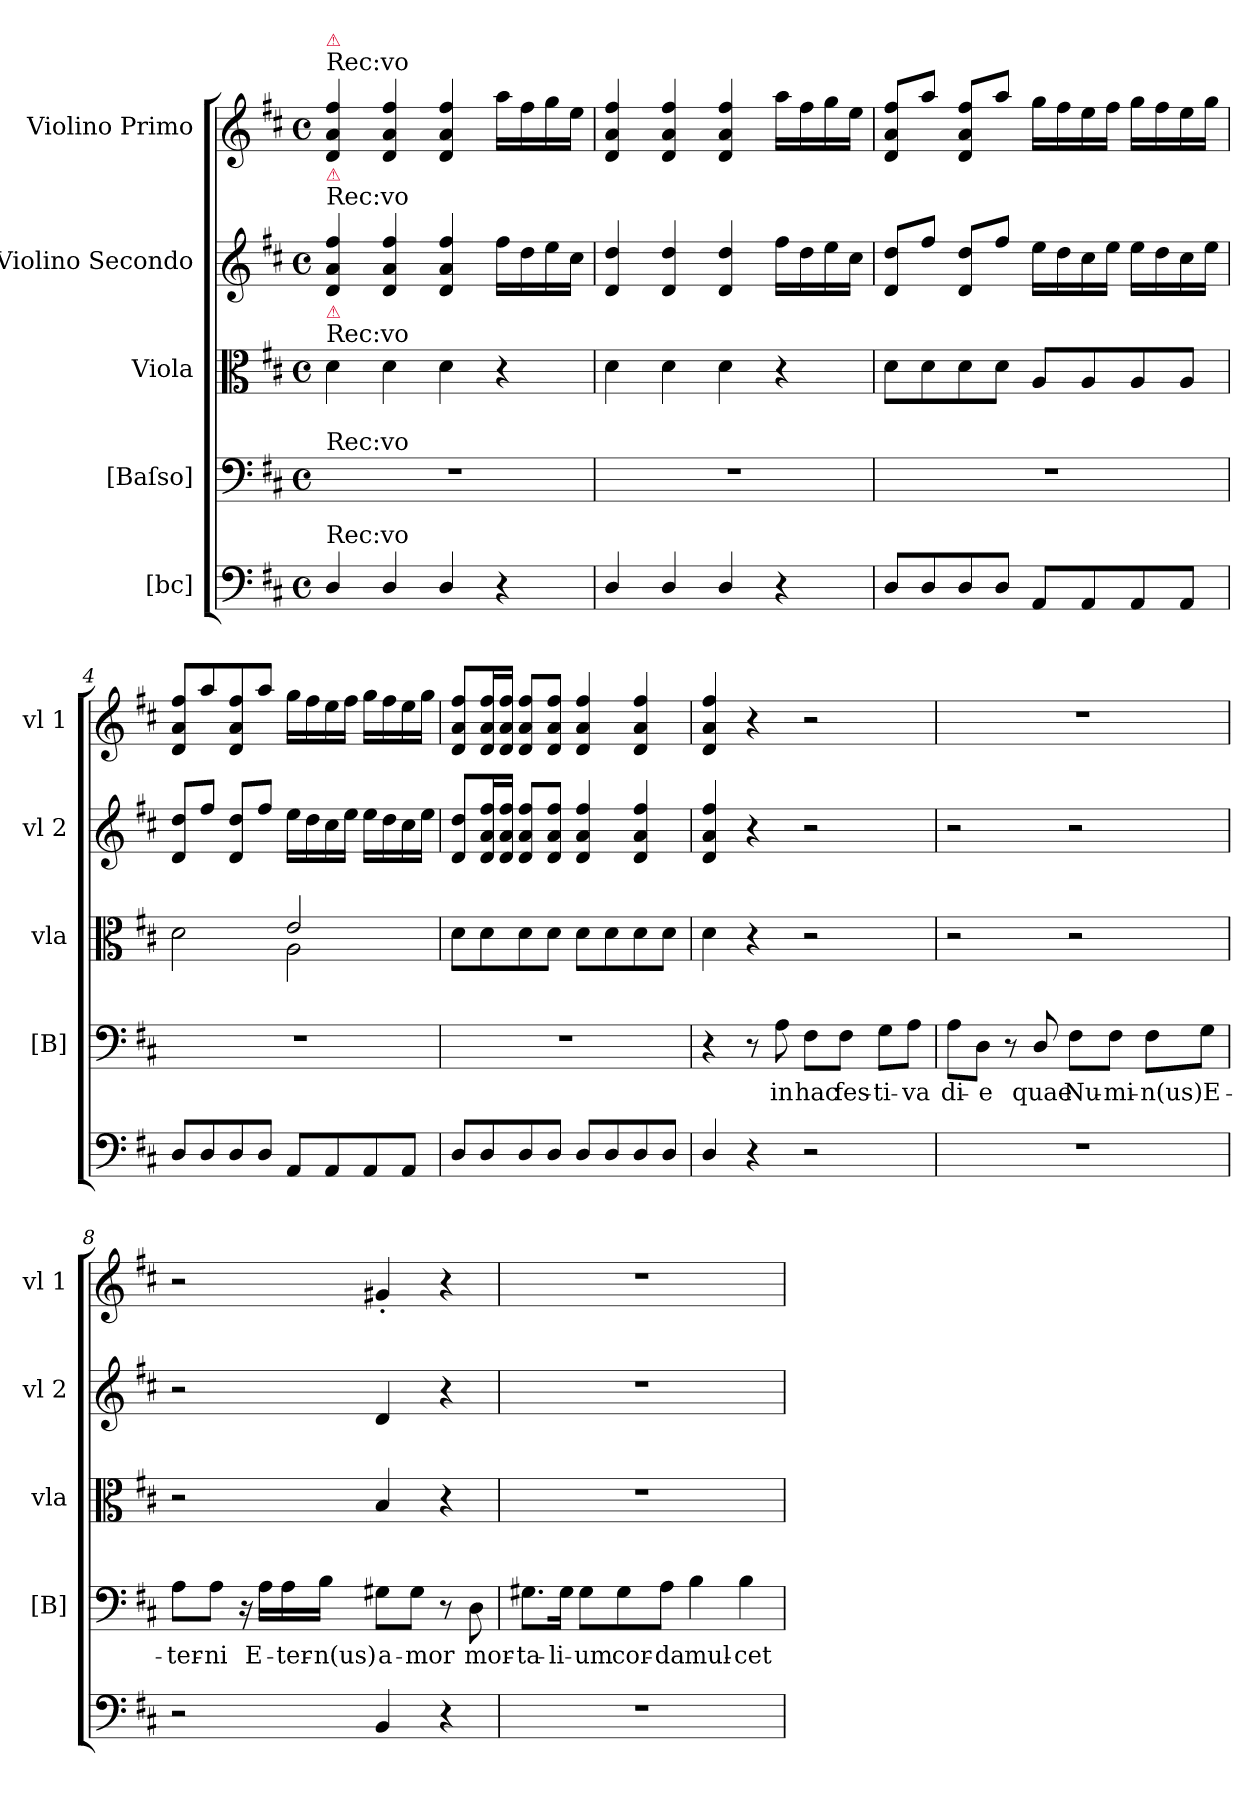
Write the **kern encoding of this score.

**kern	**kern	**text	**kern	**kern	**kern
*part5	*part4	*part4	*part3	*part2	*part1
*staff5	*staff4	*staff4	*staff3	*staff2	*staff1
*I"[bc]	*I"[Baſso]	*	*I"Viola	*I"Violino Secondo	*I"Violino Primo
*	*I'[B]	*	*I'vla	*I'vl 2	*I'vl 1
*clefF4	*clefF4	*	*clefC3	*clefG2	*clefG2
*k[f#c#]	*k[f#c#]	*	*k[f#c#]	*k[f#c#]	*k[f#c#]
*M4/4	*M4/4	*	*M4/4	*M4/4	*M4/4
*met(c)	*met(c)	*	*met(c)	*met(c)	*met(c)
=1	=1	=1	=1	=1	=1
!	!	!	!	!	!LO:TX:a:t=Rec&colon;vo
!	!	!	!	!	!LO:TX:a:color=crimson:t=⚠
!	!	!	!	!LO:TX:a:t=Rec&colon;vo	!
!	!	!	!	!LO:TX:a:color=crimson:t=⚠	!
!	!	!	!LO:TX:a:t=Rec&colon;vo	!	!
!	!	!	!LO:TX:a:color=crimson:t=⚠	!	!
!	!LO:TX:a:t=Rec&colon;vo	!	!	!	!
!LO:TX:a:t=Rec&colon;vo	!	!	!	!	!
4D/	1r	.	4d\	4d/ 4a/ 4ff#/	4d/ 4a/ 4ff#/
4D/	.	.	4d\	4d/ 4a/ 4ff#/	4d/ 4a/ 4ff#/
4D/	.	.	4d\	4d/ 4a/ 4ff#/	4d/ 4a/ 4ff#/
4r	.	.	4r	16ff#\LL	16aa\LL
.	.	.	.	16dd\	16ff#\
.	.	.	.	16ee\	16gg\
.	.	.	.	16cc#\JJ	16ee\JJ
=2	=2	=2	=2	=2	=2
4D/	1r	.	4d\	4d/ 4dd/	4d/ 4a/ 4ff#/
4D/	.	.	4d\	4d/ 4dd/	4d/ 4a/ 4ff#/
4D/	.	.	4d\	4d/ 4dd/	4d/ 4a/ 4ff#/
4r	.	.	4r	16ff#\LL	16aa\LL
.	.	.	.	16dd\	16ff#\
.	.	.	.	16ee\	16gg\
.	.	.	.	16cc#\JJ	16ee\JJ
=3	=3	=3	=3	=3	=3
8D/L	1r	.	8d\L	8d/ 8dd/L	8d/ 8a/ 8ff#/L
8D/	.	.	8d\	8ff#/J	8aa/J
8D/	.	.	8d\	8d/ 8dd/L	8d/ 8a/ 8ff#/L
8D/J	.	.	8d\J	8ff#/J	8aa/J
8AA/L	.	.	8A/L	16ee\LL	16gg\LL
.	.	.	.	16dd\	16ff#\
8AA/	.	.	8A/	16cc#\	16ee\
.	.	.	.	16ee\JJ	16ff#\JJ
8AA/	.	.	8A/	16ee\LL	16gg\LL
.	.	.	.	16dd\	16ff#\
8AA/J	.	.	8A/J	16cc#\	16ee\
.	.	.	.	16ee\JJ	16gg\JJ
=4	=4	=4	=4	=4	=4
*	*	*	*^	*	*
8D/L	1r	.	2d\	2ryy	8d/ 8dd/L	8d/ 8a/ 8ff#/L
8D/	.	.	.	.	8ff#/J	8aa/
8D/	.	.	.	.	8d/ 8dd/L	8d/ 8a/ 8ff#/
8D/J	.	.	.	.	8ff#/J	8aa/J
8AA/L	.	.	2A\	2e/	16ee\LL	16gg\LL
.	.	.	.	.	16dd\	16ff#\
8AA/	.	.	.	.	16cc#\	16ee\
.	.	.	.	.	16ee\JJ	16ff#\JJ
8AA/	.	.	.	.	16ee\LL	16gg\LL
.	.	.	.	.	16dd\	16ff#\
8AA/J	.	.	.	.	16cc#\	16ee\
.	.	.	.	.	16ee\JJ	16gg\JJ
*	*	*	*v	*v	*	*
=5	=5	=5	=5	=5	=5
8D/L	1r	.	8d\L	8d/ 8dd/L	8d/ 8a/ 8ff#/L
8D/	.	.	8d\	16d/ 16a/ 16ff#/L	16d/ 16a/ 16ff#/L
.	.	.	.	16d/ 16a/ 16ff#/JJ	16d/ 16a/ 16ff#/JJ
8D/	.	.	8d\	8d/ 8a/ 8ff#/L	8d/ 8a/ 8ff#/L
8D/J	.	.	8d\J	8d/ 8a/ 8ff#/J	8d/ 8a/ 8ff#/J
8D/L	.	.	8d\L	4d/ 4a/ 4ff#/	4d/ 4a/ 4ff#/
8D/	.	.	8d\	.	.
8D/	.	.	8d\	4d/ 4a/ 4ff#/	4d/ 4a/ 4ff#/
8D/J	.	.	8d\J	.	.
=6	=6	=6	=6	=6	=6
4D/	4r	.	4d\	4d/ 4a/ 4ff#/	4d/ 4a/ 4ff#/
4r	8r	.	4r	4r	4r
.	8A\	in	.	.	.
2r	8F#\L	hac	2r	2r	2r
.	8F#\J	fes-	.	.	.
.	8G\L	-ti-	.	.	.
.	8A\J	-va	.	.	.
=7	=7	=7	=7	=7	=7
1r	8A\L	di-	2r	2r	1r
.	8D\J	-e	.	.	.
.	8r	.	.	.	.
.	8D/	quae	.	.	.
.	8F#\L	Nu-	2r	2r	.
.	8F#\J	-mi-	.	.	.
.	8F#\L	-n(us)	.	.	.
.	8G\J	E-	.	.	.
=8	=8	=8	=8	=8	=8
2r	8A\L	-ter-	2r	2r	2r
.	8A\J	-ni	.	.	.
.	16r	.	.	.	.
.	16A\LL	E-	.	.	.
.	16A\	-ter-	.	.	.
.	16B\JJ	-n(us)	.	.	.
4BB/	8G#X\L	a-	4B/	4d/	4g#X'/
.	8G#\J	-mor	.	.	.
4r	8r	.	4r	4r	4r
.	8D\	mor-	.	.	.
=9	=9	=9	=9	=9	=9
1r	8.G#X\L	-ta-	1r	1r	1r
.	16G#\Jk	-li-	.	.	.
*	*Xtuplet	*	*	*	*
.	12G#\L	-um	.	.	.
.	12G#\	cor-	.	.	.
.	12A\J	-da	.	.	.
.	4B\	mul-	.	.	.
.	4B\	-cet	.	.	.
=	=	=	=	=	=
*-	*-	*-	*-	*-	*-
